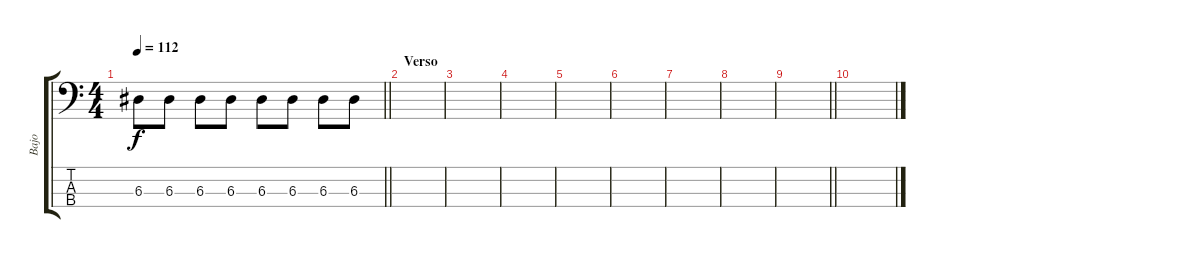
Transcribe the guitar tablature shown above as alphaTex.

\track ("Bajo" "Bajo") {instrument electricbassfinger}
\staff {score tabs}
\tuning (G2 D2 A1 E1) {hide}
\ts (4 4)
\tempo 112
\clef f4
\barLineRight lightlight
\ks c
6.3.8{dy f} 6.3.8 6.3.8 6.3.8 6.3.8 6.3.8 6.3.8 6.3.8 |
\section ("" "Verso")
|
|
|
|
|
|
|
\barLineRight lightlight
|
\section ("" "")
